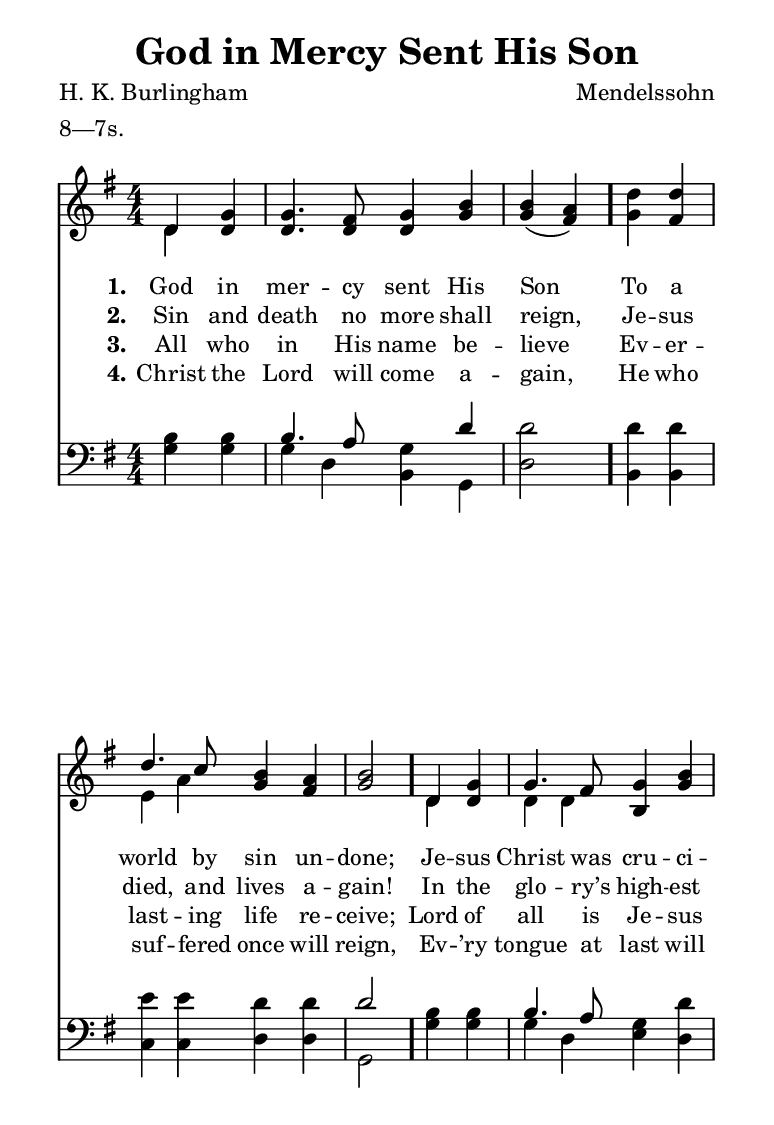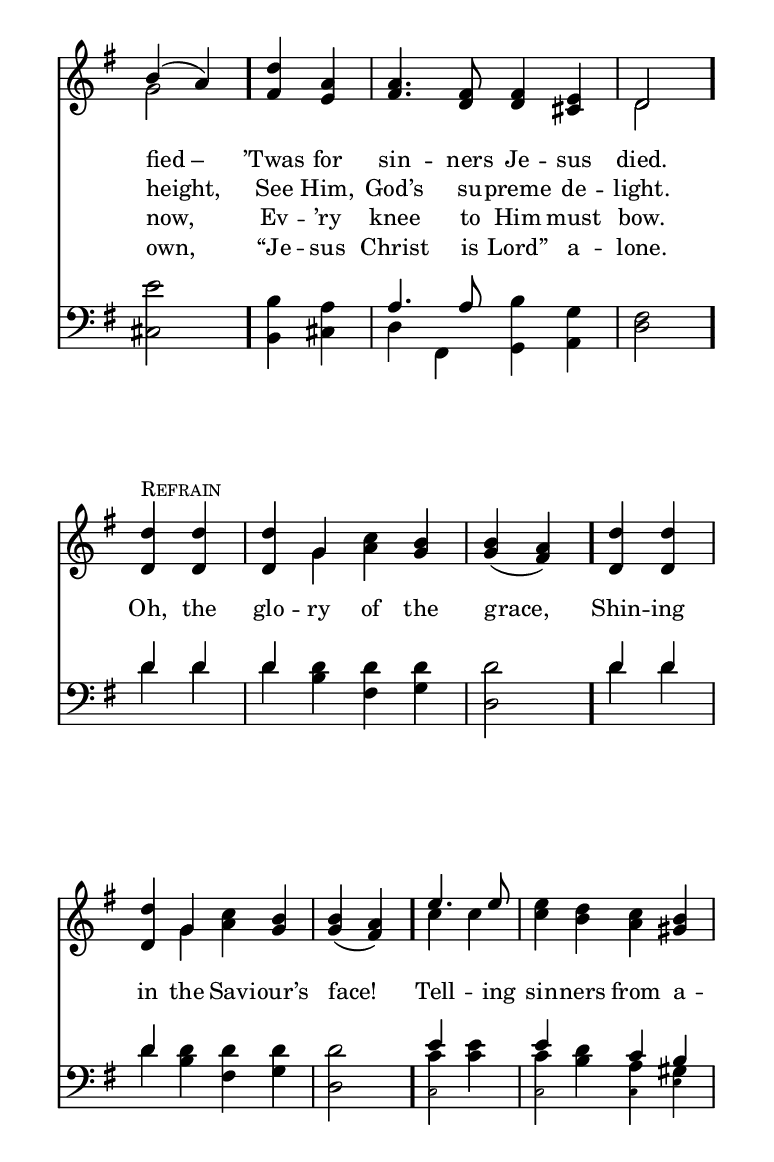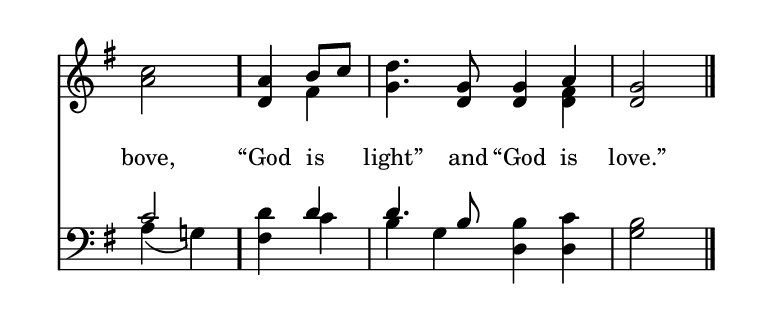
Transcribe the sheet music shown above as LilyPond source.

\include "common/global.ily"
\paper {
  \include "common/paper.ily"
}

\header{
  %gospel
  hymnnumber = "16"
  title = "God in Mercy Sent His Son"
  tunename = "Herald Angels"
  meter = "8—7s."
  poet = "H. K. Burlingham"
  composer = "Mendelssohn"
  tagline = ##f
}

% for fermata in MIDI
ta = { \tempo 4=80 }
tb = { \tempo 4=40 }

patternAA = { c4 c4 | c4. c8 c4 c4 | c4( c4) } % Line 1 soprano / alto / bass, Line 3 soprano
patternAB = { c4 c4 | c4. c8 c4 c4 | c2 } % Line 1 tenor, Line 2 soprano, Line 3 tenor, Line 4 soprano / alto / tenor
patternAC = { c4 c8[ c8 ] | c4. c8 c4 c4 | c2 } % Refrain line 4 soprano

patternBA = { c4 c4 | c4 c4 c4 c4 | c2 } % Line 2 alto, Line 3 alto / bass, Line 4 bass, Refrain line 1 / 2 tenor / bass, Refrain line 3 tenor, Refrain line 4 bass
patternBB = { c4 c4 | c4 c4 c4 c4 | c4( c4) } % Refrain line 1 / 2 soprano / alto, Refrain line 3 bass
patternBC = { c4. c8 | c4 c4 c4 c4 | c2 } % Refrain line 3 soprano

global = {
  \include "common/overrides.ily"
  \override Staff.TimeSignature.style = #'numbered
  \time 4/4
  \override Score.MetronomeMark.transparent = ##t % hide all fermata changes too
  \ta
  \key g \major
  \partial 2
  \autoBeamOff
}

notesSoprano = {
\global
\relative c' {

  \changePitch \patternAA { d g   | g fis g b   | b a }
  \changePitch \patternAB { d d   | d c b a     | b   }
  \changePitch \patternAA { d, g  | g fis g b   | b a }
  \changePitch \patternAB { d a   | a fis fis e | d   }

  << s^\markup { \small \caps "Refrain" }
  \changePitch \patternBB { d' d  | d g, c b    | b a } >>
  \changePitch \patternBB { d d   | d g, c b    | b a }
  \changePitch \patternBC { e' e  | e d c b     | c   }
  \changePitch \patternAC { a b c | d g, g a    | g   }

  \bar "|."

}
}

notesAlto = {
\global
\relative e' {

  \changePitch \patternAA { d d    | d d d g       | g fis }
  \changePitch \patternBA { g fis  | e a g fis     | g     }
  \changePitch \patternBA { d d    | d d b g'      | g     }
  \changePitch \patternAB { fis e  | fis d d cis   | d     }

  \changePitch \patternBB { d d    | d g a g       | g fis }
  \changePitch \patternBB { d d    | d g a g       | g fis }
  \changePitch \patternBA { c' c   | c b a gis     | a     }
  \changePitch \patternAB { d, fis | g d d <d fis> | d     }

}
}

notesTenor = {
\global
\relative a {

  \changePitch \patternAB { b b  | b a g d' | d   }
  \changePitch \patternBA { d d  | e e d d  | d   }
  \changePitch \patternAB { b b  | b a g d' | e   }
  \changePitch \patternAB { b a  | a a b g  | fis }

  \changePitch \patternBA { d' d | d d d d  | d   }
  \changePitch \patternBA { d d  | d d d d  | d   }
  \changePitch \patternBA { e e  | e d c b  | c   }
  \changePitch \patternAB { d d  | d b b c  | b   }

}
}

notesBass = {
\global
\relative f {

  \changePitch \patternBA { g g    | g d b g    | d'   }
  \changePitch \patternBA { b b    | c c d d    | g,   }
  \changePitch \patternBA { g' g   | g d e d    | cis  }
  \changePitch \patternBA { b cis! | d fis, g a | d    }

  \changePitch \patternBA { d' d   | d b fis g  | d    }
  \changePitch \patternBA { d' d   | d b fis g  | d    }
  <<
  \changePitch \patternBB { c' c   | c b a gis  | a g! }
  {
  \tweak font-size #-4 c,2 |
  \tweak font-size #-4 c2
  \tweak font-size #-4 c4
  \tweak font-size #-4 e4 }
  >>
  \changePitch \patternBA { fis c' | b g d d    | g    }

}
}

Refrain = \lyricmode {

Oh, the glo -- ry of the grace, \bar "."
Shin -- ing in the Sav -- iour’s face! \bar "." \eogbreak
Tell -- ing sin -- ners from a -- bove, \bar "."
“God is light” and “God is love.” \bar "." \eogbreak

}

wordsA = \lyricmode {
\set stanza = "1."

God in mer -- cy sent His Son \bar "."
To a world by sin un -- done; \bar "." \eogbreak
Je -- sus Christ was cru -- ci -- fied_– \bar "."
’Twas for sin -- ners Je -- sus died. \bar "." \eogbreak

}

wordsB = \lyricmode {
\set stanza = "2."

Sin and death no more shall reign,
Je -- sus died, and lives a -- gain!
In the glo -- ry’s high -- est height,
See Him, God’s su -- preme de -- light.

\Refrain

}

wordsC = \lyricmode {
\set stanza = "3."

All who in His name be -- lieve
Ev -- er -- last -- ing life re -- ceive;
Lord of all is Je -- sus now,
Ev -- ’ry knee to Him must bow.

}

wordsD = \lyricmode {
\set stanza = "4."

Christ the Lord will come a -- gain,
He who suf -- fered once will reign,
Ev -- ’ry tongue at last will own,
“Je -- sus Christ is Lord” a -- lone.

}

\score {
  \context ChoirStaff <<
    \context Staff = upper <<
      \set Staff.autoBeaming = ##f
      \set ChoirStaff.systemStartDelimiter = #'SystemStartBar
      \set ChoirStaff.printPartCombineTexts = ##f
      \partcombine #'(2 . 9) \notesSoprano \notesAlto
      \context NullVoice = sopranos { \voiceOne << \notesSoprano >> }
      \context Lyrics = one   \lyricsto sopranos \wordsA
      \context Lyrics = two   \lyricsto sopranos \wordsB
      \context Lyrics = three \lyricsto sopranos \wordsC
      \context Lyrics = four  \lyricsto sopranos \wordsD
    >>
    \context Staff = men <<
      \set Staff.autoBeaming = ##f
      \clef bass
      \set ChoirStaff.printPartCombineTexts = ##f
      \partcombine #'(2 . 9) \notesTenor \notesBass
    >>
  >>
  \layout {
    \include "common/layout.ily"
  }
  \midi{
    \include "common/midi.ily"
  }
}

\version "2.19.49"  % necessary for upgrading to future LilyPond versions.

% vi:set et ts=2 sw=2 ai nocindent syntax=lilypond:
